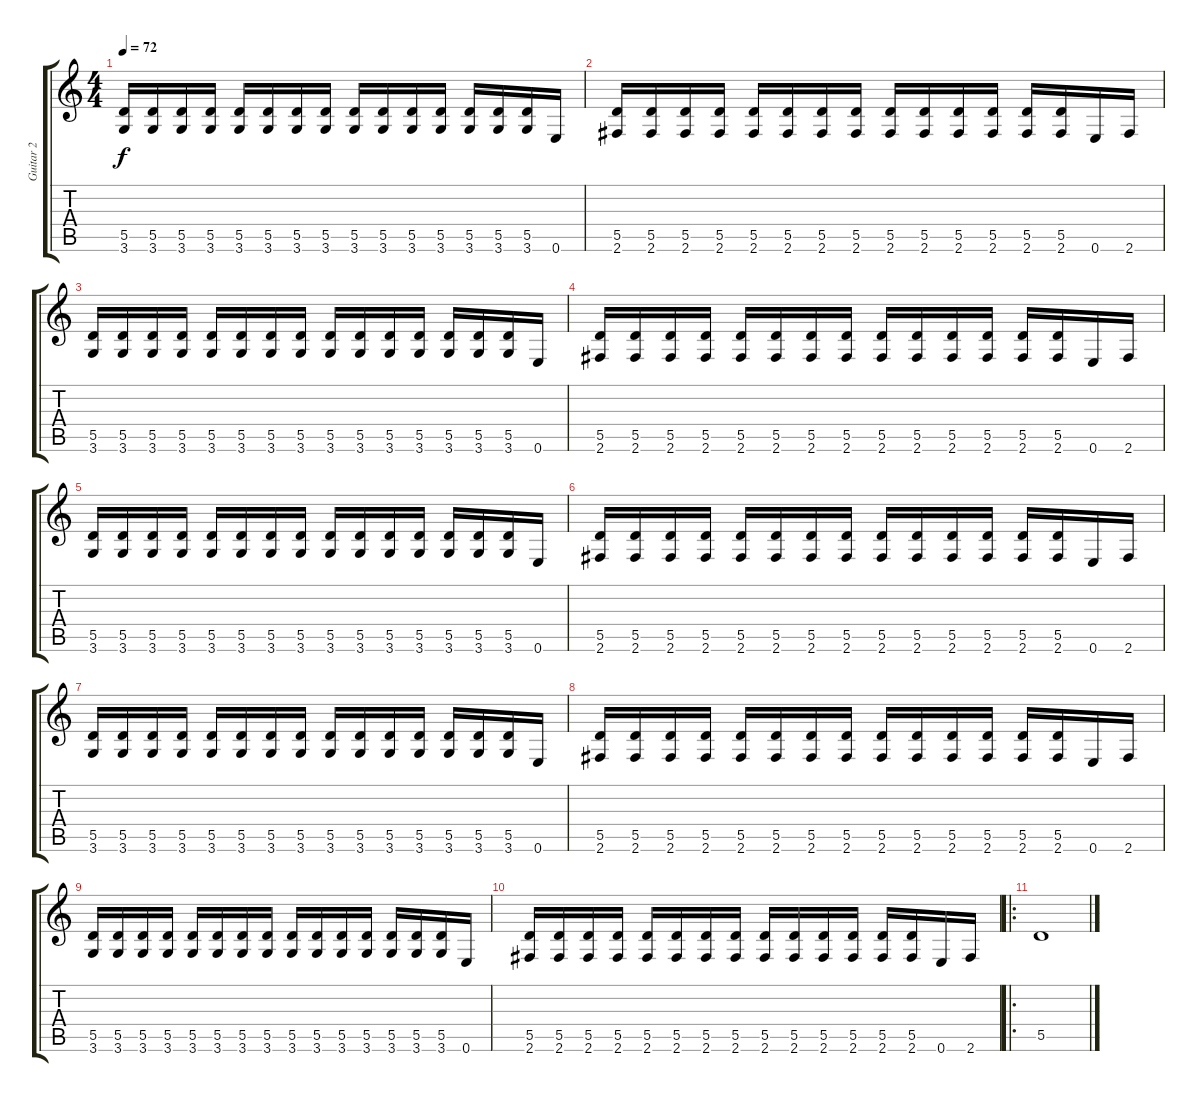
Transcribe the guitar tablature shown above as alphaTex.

\track ("Guitar 2" "Guitar 2") {instrument overdrivenguitar}
\staff {score tabs}
\tuning (E4 B3 G3 D3 A2 E2) {hide}
\ts (4 4)
\tempo 72
\clef g2
\ks c
(5.5 3.6).16{dy f} (5.5 3.6).16 (5.5 3.6).16 (5.5 3.6).16 (5.5 3.6).16 (5.5 3.6).16 (5.5 3.6).16 (5.5 3.6).16 (5.5 3.6).16 (5.5 3.6).16 (5.5 3.6).16 (5.5 3.6).16 (5.5 3.6).16 (5.5 3.6).16 (5.5 3.6).16 0.6.16 |
(5.5 2.6).16 (5.5 2.6).16 (5.5 2.6).16 (5.5 2.6).16 (5.5 2.6).16 (5.5 2.6).16 (5.5 2.6).16 (5.5 2.6).16 (5.5 2.6).16 (5.5 2.6).16 (5.5 2.6).16 (5.5 2.6).16 (5.5 2.6).16 (5.5 2.6).16 0.6.16 2.6.16 |
(5.5 3.6).16 (5.5 3.6).16 (5.5 3.6).16 (5.5 3.6).16 (5.5 3.6).16 (5.5 3.6).16 (5.5 3.6).16 (5.5 3.6).16 (5.5 3.6).16 (5.5 3.6).16 (5.5 3.6).16 (5.5 3.6).16 (5.5 3.6).16 (5.5 3.6).16 (5.5 3.6).16 0.6.16 |
(5.5 2.6).16 (5.5 2.6).16 (5.5 2.6).16 (5.5 2.6).16 (5.5 2.6).16 (5.5 2.6).16 (5.5 2.6).16 (5.5 2.6).16 (5.5 2.6).16 (5.5 2.6).16 (5.5 2.6).16 (5.5 2.6).16 (5.5 2.6).16 (5.5 2.6).16 0.6.16 2.6.16 |
(5.5 3.6).16 (5.5 3.6).16 (5.5 3.6).16 (5.5 3.6).16 (5.5 3.6).16 (5.5 3.6).16 (5.5 3.6).16 (5.5 3.6).16 (5.5 3.6).16 (5.5 3.6).16 (5.5 3.6).16 (5.5 3.6).16 (5.5 3.6).16 (5.5 3.6).16 (5.5 3.6).16 0.6.16 |
(5.5 2.6).16 (5.5 2.6).16 (5.5 2.6).16 (5.5 2.6).16 (5.5 2.6).16 (5.5 2.6).16 (5.5 2.6).16 (5.5 2.6).16 (5.5 2.6).16 (5.5 2.6).16 (5.5 2.6).16 (5.5 2.6).16 (5.5 2.6).16 (5.5 2.6).16 0.6.16 2.6.16 |
(5.5 3.6).16 (5.5 3.6).16 (5.5 3.6).16 (5.5 3.6).16 (5.5 3.6).16 (5.5 3.6).16 (5.5 3.6).16 (5.5 3.6).16 (5.5 3.6).16 (5.5 3.6).16 (5.5 3.6).16 (5.5 3.6).16 (5.5 3.6).16 (5.5 3.6).16 (5.5 3.6).16 0.6.16 |
(5.5 2.6).16 (5.5 2.6).16 (5.5 2.6).16 (5.5 2.6).16 (5.5 2.6).16 (5.5 2.6).16 (5.5 2.6).16 (5.5 2.6).16 (5.5 2.6).16 (5.5 2.6).16 (5.5 2.6).16 (5.5 2.6).16 (5.5 2.6).16 (5.5 2.6).16 0.6.16 2.6.16 |
(5.5 3.6).16 (5.5 3.6).16 (5.5 3.6).16 (5.5 3.6).16 (5.5 3.6).16 (5.5 3.6).16 (5.5 3.6).16 (5.5 3.6).16 (5.5 3.6).16 (5.5 3.6).16 (5.5 3.6).16 (5.5 3.6).16 (5.5 3.6).16 (5.5 3.6).16 (5.5 3.6).16 0.6.16 |
(5.5 2.6).16 (5.5 2.6).16 (5.5 2.6).16 (5.5 2.6).16 (5.5 2.6).16 (5.5 2.6).16 (5.5 2.6).16 (5.5 2.6).16 (5.5 2.6).16 (5.5 2.6).16 (5.5 2.6).16 (5.5 2.6).16 (5.5 2.6).16 (5.5 2.6).16 0.6.16 2.6.16 |
\ro
5.5.1
